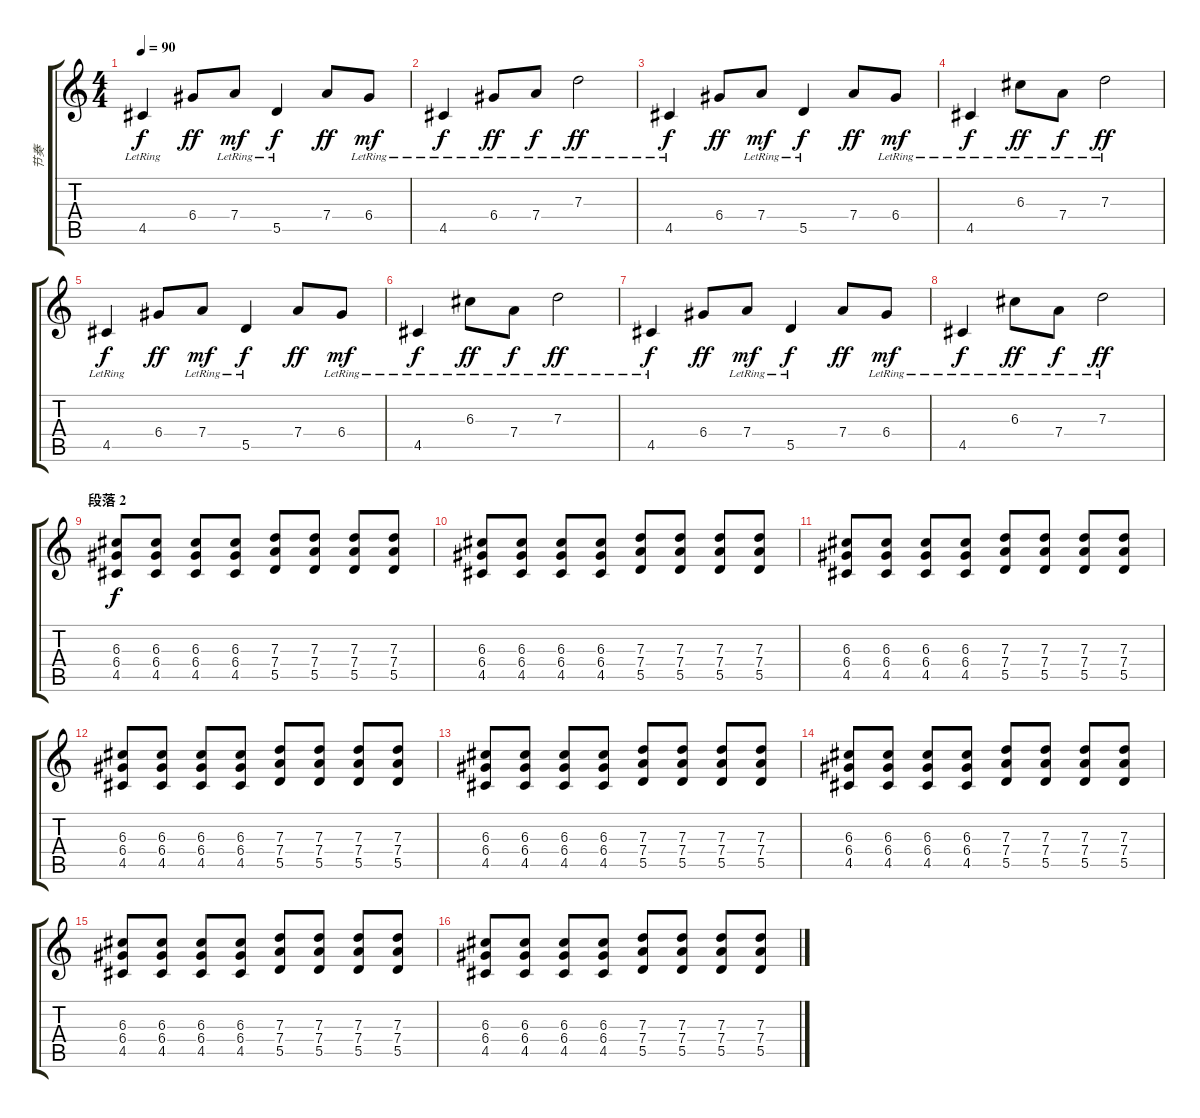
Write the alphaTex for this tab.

\track ("节奏" "节奏") {instrument electricguitarjazz}
\staff {score tabs}
\tuning (E4 B3 G3 D3 A2 E2) {hide}
\ts (4 4)
\tempo 90
\clef g2
\ks c
4.5{lr}.4{dy f} 6.4.8{dy ff} 7.4{lr}.8{dy mf} 5.5{lr}.4{dy f} 7.4.8{dy ff} 6.4{lr}.8{dy mf} |
4.5{lr}.4{dy f} 6.4{lr}.8{dy ff} 7.4{lr}.8{dy f} 7.3{lr}.2{dy ff} |
4.5{lr}.4{dy f} 6.4.8{dy ff} 7.4{lr}.8{dy mf} 5.5{lr}.4{dy f} 7.4.8{dy ff} 6.4{lr}.8{dy mf} |
4.5{lr}.4{dy f} 6.3{lr}.8{dy ff} 7.4{lr}.8{dy f} 7.3{lr}.2{dy ff} |
4.5{lr}.4{dy f} 6.4.8{dy ff} 7.4{lr}.8{dy mf} 5.5{lr}.4{dy f} 7.4.8{dy ff} 6.4{lr}.8{dy mf} |
4.5{lr}.4{dy f} 6.3{lr}.8{dy ff} 7.4{lr}.8{dy f} 7.3{lr}.2{dy ff} |
4.5{lr}.4{dy f} 6.4.8{dy ff} 7.4{lr}.8{dy mf} 5.5{lr}.4{dy f} 7.4.8{dy ff} 6.4{lr}.8{dy mf} |
4.5{lr}.4{dy f} 6.3{lr}.8{dy ff} 7.4{lr}.8{dy f} 7.3{lr}.2{dy ff} |
\section ("" "段落 2")
(6.3 6.4 4.5).8{dy f volume 12 instrument overdrivenguitar} (6.3 6.4 4.5).8 (6.3 6.4 4.5).8 (6.3 6.4 4.5).8 (7.3 7.4 5.5).8 (7.3 7.4 5.5).8 (7.3 7.4 5.5).8 (7.3 7.4 5.5).8 |
(6.3 6.4 4.5).8{instrument overdrivenguitar} (6.3 6.4 4.5).8 (6.3 6.4 4.5).8 (6.3 6.4 4.5).8 (7.3 7.4 5.5).8 (7.3 7.4 5.5).8 (7.3 7.4 5.5).8 (7.3 7.4 5.5).8 |
(6.3 6.4 4.5).8{instrument overdrivenguitar} (6.3 6.4 4.5).8 (6.3 6.4 4.5).8 (6.3 6.4 4.5).8 (7.3 7.4 5.5).8 (7.3 7.4 5.5).8 (7.3 7.4 5.5).8 (7.3 7.4 5.5).8 |
(6.3 6.4 4.5).8{instrument overdrivenguitar} (6.3 6.4 4.5).8 (6.3 6.4 4.5).8 (6.3 6.4 4.5).8 (7.3 7.4 5.5).8 (7.3 7.4 5.5).8 (7.3 7.4 5.5).8 (7.3 7.4 5.5).8 |
(6.3 6.4 4.5).8{instrument overdrivenguitar} (6.3 6.4 4.5).8 (6.3 6.4 4.5).8 (6.3 6.4 4.5).8 (7.3 7.4 5.5).8 (7.3 7.4 5.5).8 (7.3 7.4 5.5).8 (7.3 7.4 5.5).8 |
(6.3 6.4 4.5).8{instrument overdrivenguitar} (6.3 6.4 4.5).8 (6.3 6.4 4.5).8 (6.3 6.4 4.5).8 (7.3 7.4 5.5).8 (7.3 7.4 5.5).8 (7.3 7.4 5.5).8 (7.3 7.4 5.5).8 |
(6.3 6.4 4.5).8{instrument overdrivenguitar} (6.3 6.4 4.5).8 (6.3 6.4 4.5).8 (6.3 6.4 4.5).8 (7.3 7.4 5.5).8 (7.3 7.4 5.5).8 (7.3 7.4 5.5).8 (7.3 7.4 5.5).8 |
(6.3 6.4 4.5).8{instrument overdrivenguitar} (6.3 6.4 4.5).8 (6.3 6.4 4.5).8 (6.3 6.4 4.5).8 (7.3 7.4 5.5).8 (7.3 7.4 5.5).8 (7.3 7.4 5.5).8 (7.3 7.4 5.5).8
